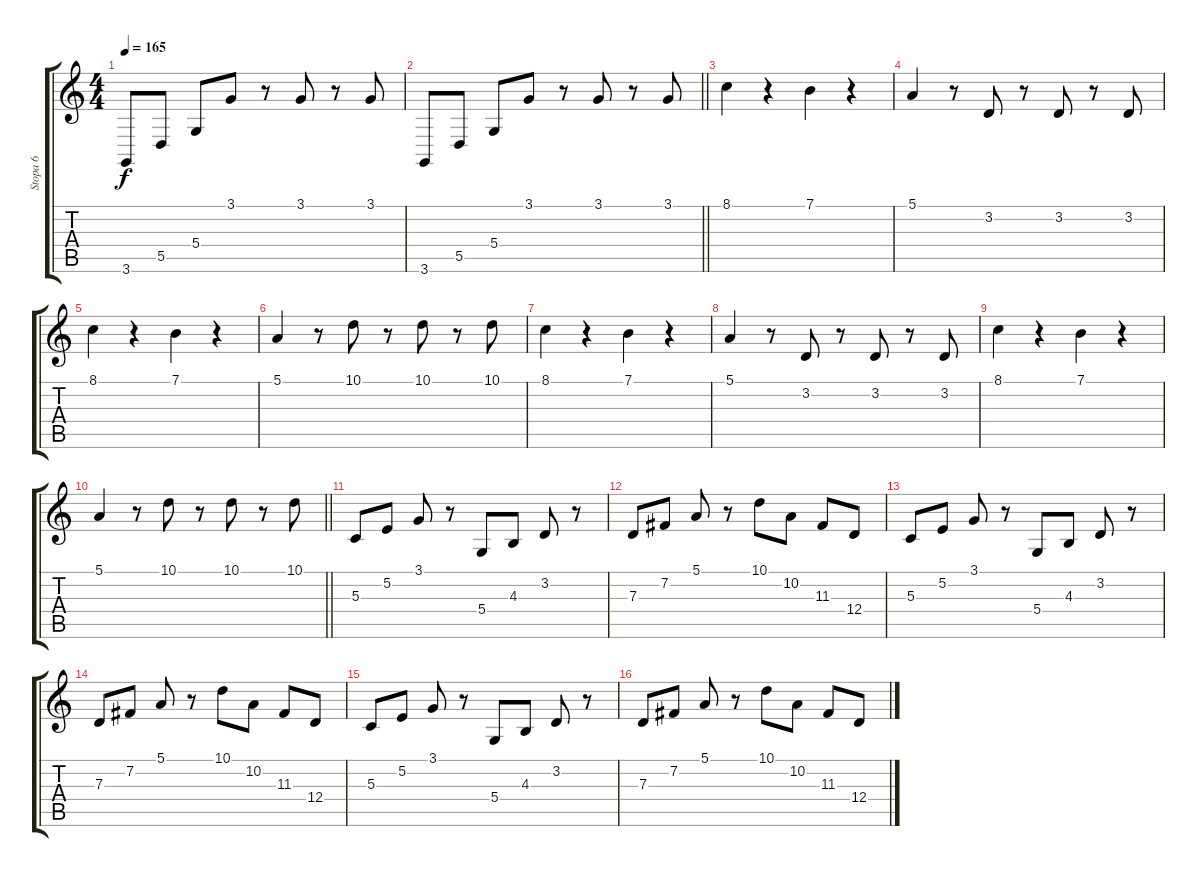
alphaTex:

\track ("Stopa 6" "Stopa 6") {instrument pad8sweep}
\staff {score tabs}
\tuning (E4 B3 G3 D3 A2 E2) {hide}
\ts (4 4)
\tempo 165
\clef g2
\ks c
3.6.8{dy f} 5.5.8 5.4.8 3.1.8 r.8 3.1.8 r.8 3.1.8 |
\barLineRight lightlight
3.6.8 5.5.8 5.4.8 3.1.8 r.8 3.1.8 r.8 3.1.8 |
\section ("" "")
8.1.4 r.4 7.1.4 r.4 |
5.1.4 r.8 3.2.8 r.8 3.2.8 r.8 3.2.8 |
8.1.4 r.4 7.1.4 r.4 |
5.1.4 r.8 10.1.8 r.8 10.1.8 r.8 10.1.8 |
8.1.4 r.4 7.1.4 r.4 |
5.1.4 r.8 3.2.8 r.8 3.2.8 r.8 3.2.8 |
8.1.4 r.4 7.1.4 r.4 |
\barLineRight lightlight
5.1.4 r.8 10.1.8 r.8 10.1.8 r.8 10.1.8 |
\section ("" "")
5.3.8 5.2.8 3.1.8 r.8 5.4.8 4.3.8 3.2.8 r.8 |
7.3.8 7.2.8 5.1.8 r.8 10.1.8 10.2.8 11.3.8 12.4.8 |
5.3.8 5.2.8 3.1.8 r.8 5.4.8 4.3.8 3.2.8 r.8 |
7.3.8 7.2.8 5.1.8 r.8 10.1.8 10.2.8 11.3.8 12.4.8 |
5.3.8 5.2.8 3.1.8 r.8 5.4.8 4.3.8 3.2.8 r.8 |
7.3.8 7.2.8 5.1.8 r.8 10.1.8 10.2.8 11.3.8 12.4.8
